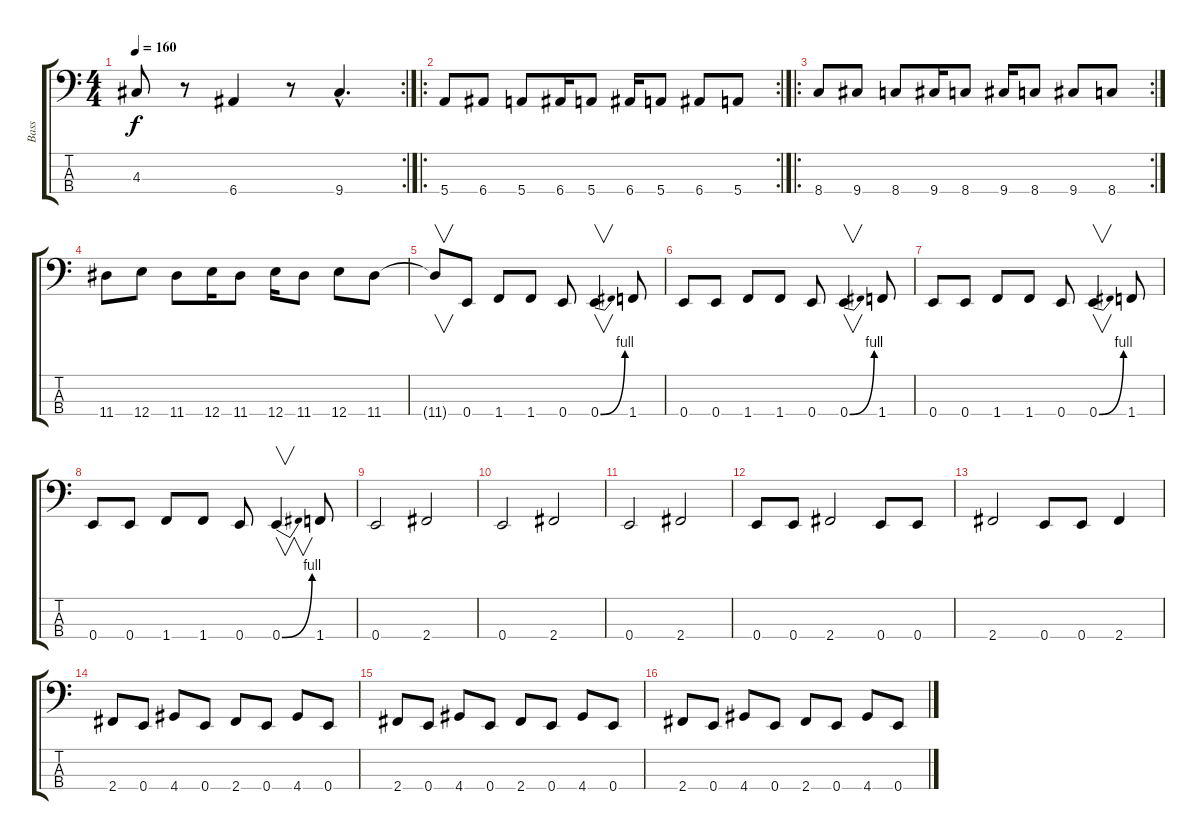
\track ("Bass" "Bass") {instrument electricbasspick}
\staff {score tabs}
\tuning (G2 D2 A1 E1) {hide}
\rc 2
\ts (4 4)
\tempo 160
\clef f4
\ks c
4.3.8{dy f} r.8 6.4.4 r.8 9.4{hac}.4{d} |
\ro
\rc 2
5.4.8 6.4.8 5.4.8 6.4.16 5.4.8 6.4.16 5.4.8 6.4.8 5.4.8 |
\ro
\rc 2
8.4.8 9.4.8 8.4.8 9.4.16 8.4.8 9.4.16 8.4.8 9.4.8 8.4.8 |
11.4.8 12.4.8 11.4.8 12.4.16 11.4.8 12.4.16 11.4.8 12.4.8 11.4.8 |
11.4{t}.8{v} 0.4.8 1.4.8 1.4.8 0.4.8 0.4{be (bend 0 0 60 4)}.4{v} 1.4.8 |
0.4.8 0.4.8 1.4.8 1.4.8 0.4.8 0.4{be (bend 0 0 60 4)}.4{v} 1.4.8 |
0.4.8 0.4.8 1.4.8 1.4.8 0.4.8 0.4{be (bend 0 0 60 4)}.4{v} 1.4.8 |
0.4.8 0.4.8 1.4.8 1.4.8 0.4.8 0.4{be (bend 0 0 60 4)}.4{v} 1.4.8 |
0.4.2 2.4.2 |
0.4.2 2.4.2 |
0.4.2 2.4.2 |
0.4.8 0.4.8 2.4.2 0.4.8 0.4.8 |
2.4.2 0.4.8 0.4.8 2.4.4 |
2.4.8 0.4.8 4.4.8 0.4.8 2.4.8 0.4.8 4.4.8 0.4.8 |
2.4.8 0.4.8 4.4.8 0.4.8 2.4.8 0.4.8 4.4.8 0.4.8 |
2.4.8 0.4.8 4.4.8 0.4.8 2.4.8 0.4.8 4.4.8 0.4.8
